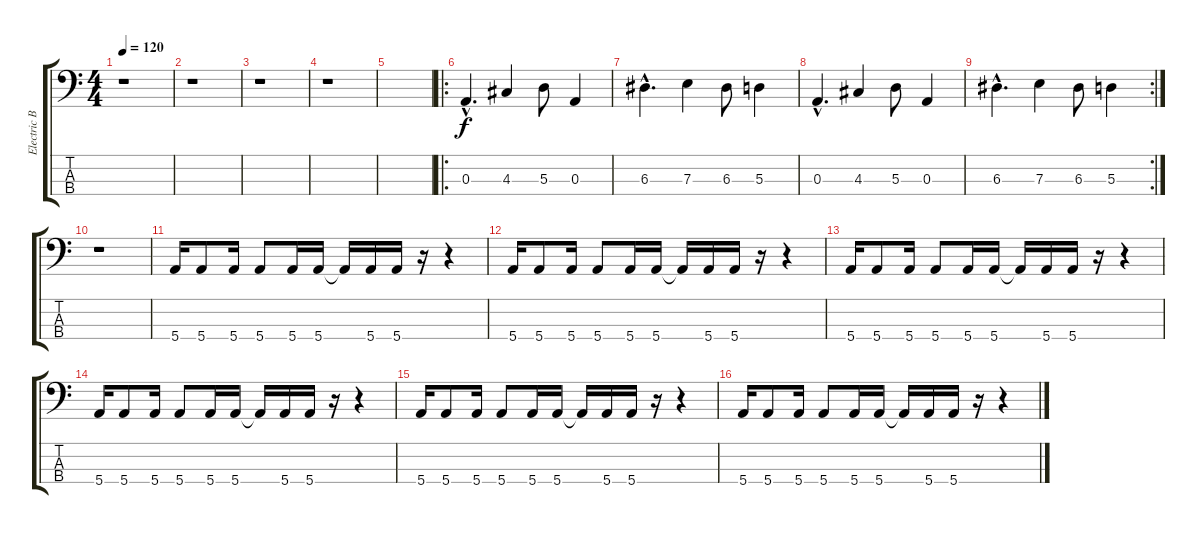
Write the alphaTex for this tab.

\track ("Electric Bass" "Electric B") {instrument electricbasspick}
\staff {score tabs}
\tuning (G2 D2 A1 E1) {hide}
\ts (4 4)
\tempo 120
\clef f4
\ks c
r.1{dy f instrument electricbasspick} |
r.1 |
r.1 |
r.1 |
|
\ro
0.3{hac}.4{d} 4.3.4 5.3.8 0.3.4 |
6.3{hac}.4{d} 7.3.4 6.3.8 5.3.4 |
0.3{hac}.4{d} 4.3.4 5.3.8 0.3.4 |
\rc 2
6.3{hac}.4{d} 7.3.4 6.3.8 5.3.4 |
r.1 |
5.4.16 5.4.8 5.4.16 5.4.8 5.4.16 5.4.16 5.4{t}.16 5.4.16 5.4.16 r.16 r.4 |
5.4.16 5.4.8 5.4.16 5.4.8 5.4.16 5.4.16 5.4{t}.16 5.4.16 5.4.16 r.16 r.4 |
5.4.16 5.4.8 5.4.16 5.4.8 5.4.16 5.4.16 5.4{t}.16 5.4.16 5.4.16 r.16 r.4 |
5.4.16 5.4.8 5.4.16 5.4.8 5.4.16 5.4.16 5.4{t}.16 5.4.16 5.4.16 r.16 r.4 |
5.4.16 5.4.8 5.4.16 5.4.8 5.4.16 5.4.16 5.4{t}.16 5.4.16 5.4.16 r.16 r.4 |
5.4.16 5.4.8 5.4.16 5.4.8 5.4.16 5.4.16 5.4{t}.16 5.4.16 5.4.16 r.16 r.4
